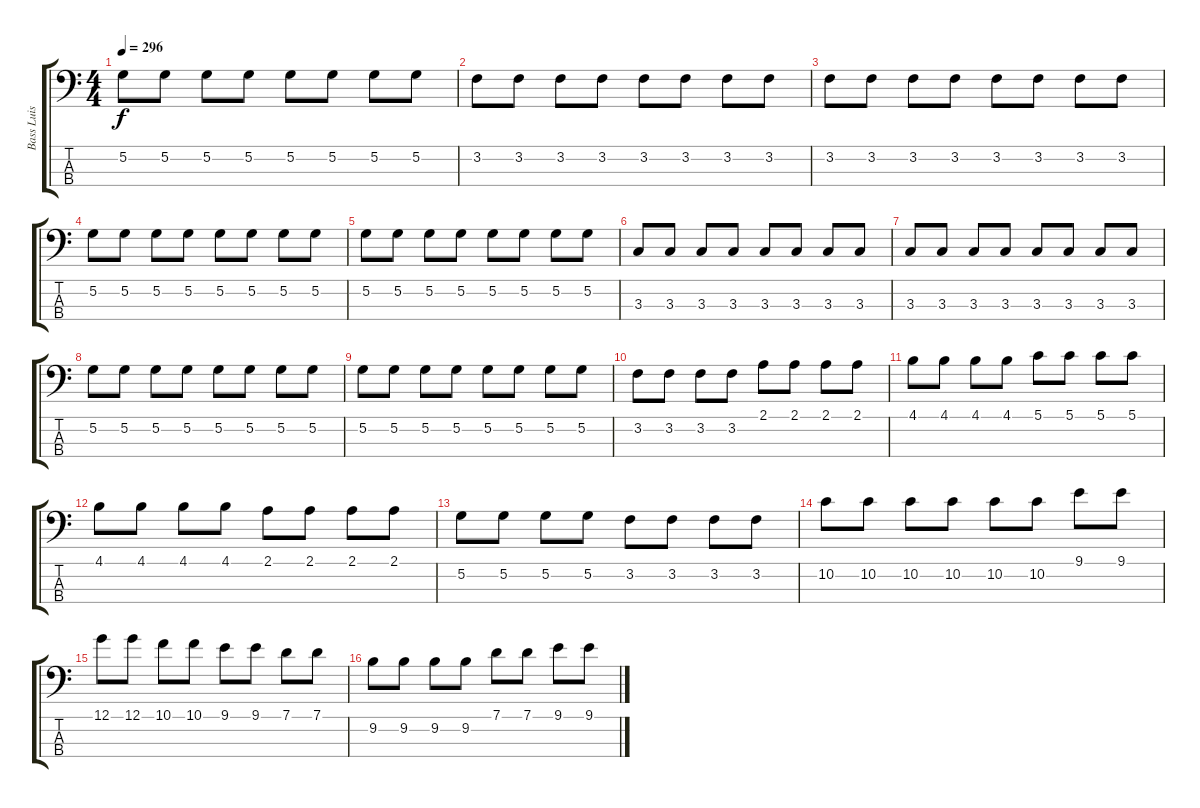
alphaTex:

\track ("Bass Luis Mariutti" "Bass Luis ") {instrument electricbassfinger}
\staff {score tabs}
\tuning (G2 D2 A1 E1) {hide}
\ts (4 4)
\tempo 296
\clef f4
\ks c
5.2.8{dy f} 5.2.8 5.2.8 5.2.8 5.2.8 5.2.8 5.2.8 5.2.8 |
3.2.8 3.2.8 3.2.8 3.2.8 3.2.8 3.2.8 3.2.8 3.2.8 |
3.2.8 3.2.8 3.2.8 3.2.8 3.2.8 3.2.8 3.2.8 3.2.8 |
5.2.8 5.2.8 5.2.8 5.2.8 5.2.8 5.2.8 5.2.8 5.2.8 |
5.2.8 5.2.8 5.2.8 5.2.8 5.2.8 5.2.8 5.2.8 5.2.8 |
3.3.8 3.3.8 3.3.8 3.3.8 3.3.8 3.3.8 3.3.8 3.3.8 |
3.3.8 3.3.8 3.3.8 3.3.8 3.3.8 3.3.8 3.3.8 3.3.8 |
5.2.8 5.2.8 5.2.8 5.2.8 5.2.8 5.2.8 5.2.8 5.2.8 |
5.2.8 5.2.8 5.2.8 5.2.8 5.2.8 5.2.8 5.2.8 5.2.8 |
3.2.8 3.2.8 3.2.8 3.2.8 2.1.8 2.1.8 2.1.8 2.1.8 |
4.1.8 4.1.8 4.1.8 4.1.8 5.1.8 5.1.8 5.1.8 5.1.8 |
4.1.8 4.1.8 4.1.8 4.1.8 2.1.8 2.1.8 2.1.8 2.1.8 |
5.2.8 5.2.8 5.2.8 5.2.8 3.2.8 3.2.8 3.2.8 3.2.8 |
10.2.8 10.2.8 10.2.8 10.2.8 10.2.8 10.2.8 9.1.8 9.1.8 |
12.1.8 12.1.8 10.1.8 10.1.8 9.1.8 9.1.8 7.1.8 7.1.8 |
9.2.8 9.2.8 9.2.8 9.2.8 7.1.8 7.1.8 9.1.8 9.1.8
